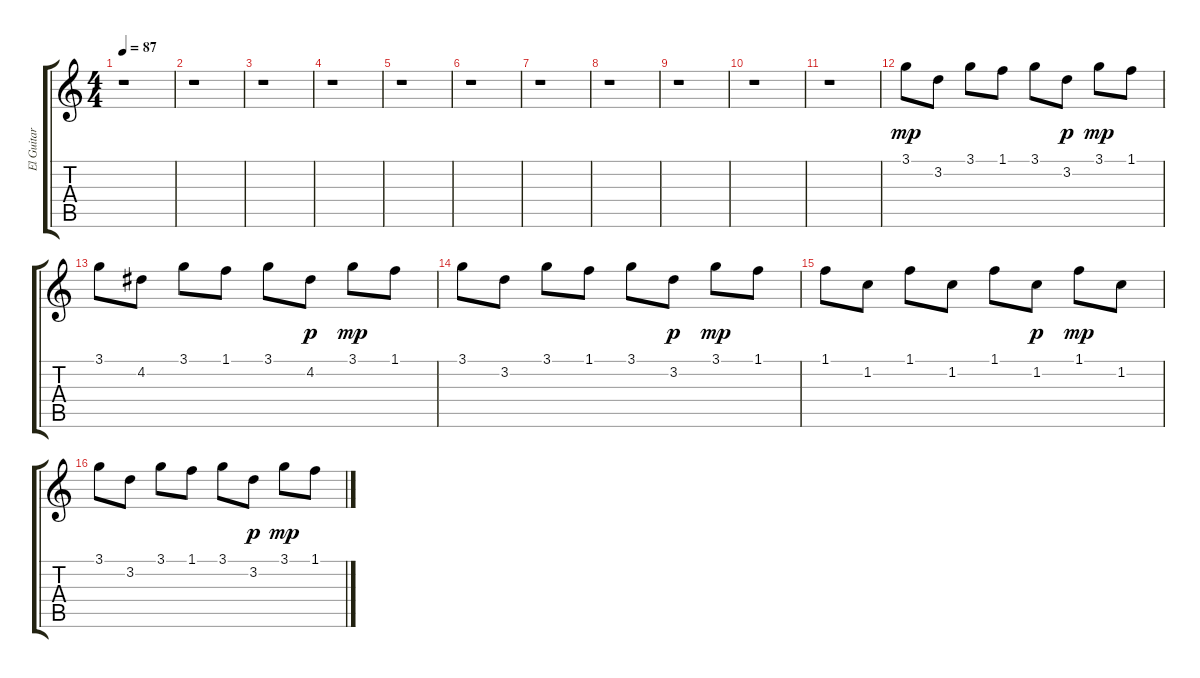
\track ("El Guitar " "El Guitar ") {instrument electricguitarjazz}
\staff {score tabs}
\tuning (E4 B3 G3 D3 A2 E2) {hide}
\ts (4 4)
\tempo 87
\clef g2
\ks c
r.1{dy mp} |
r.1 |
r.1 |
r.1 |
r.1 |
r.1 |
r.1 |
r.1 |
r.1 |
r.1 |
r.1 |
3.1.8 3.2.8 3.1.8 1.1.8 3.1.8 3.2.8{dy p} 3.1.8{dy mp} 1.1.8 |
3.1.8 4.2.8 3.1.8 1.1.8 3.1.8 4.2.8{dy p} 3.1.8{dy mp} 1.1.8 |
3.1.8 3.2.8 3.1.8 1.1.8 3.1.8 3.2.8{dy p} 3.1.8{dy mp} 1.1.8 |
1.1.8 1.2.8 1.1.8 1.2.8 1.1.8 1.2.8{dy p} 1.1.8{dy mp} 1.2.8 |
3.1.8 3.2.8 3.1.8 1.1.8 3.1.8 3.2.8{dy p} 3.1.8{dy mp} 1.1.8
